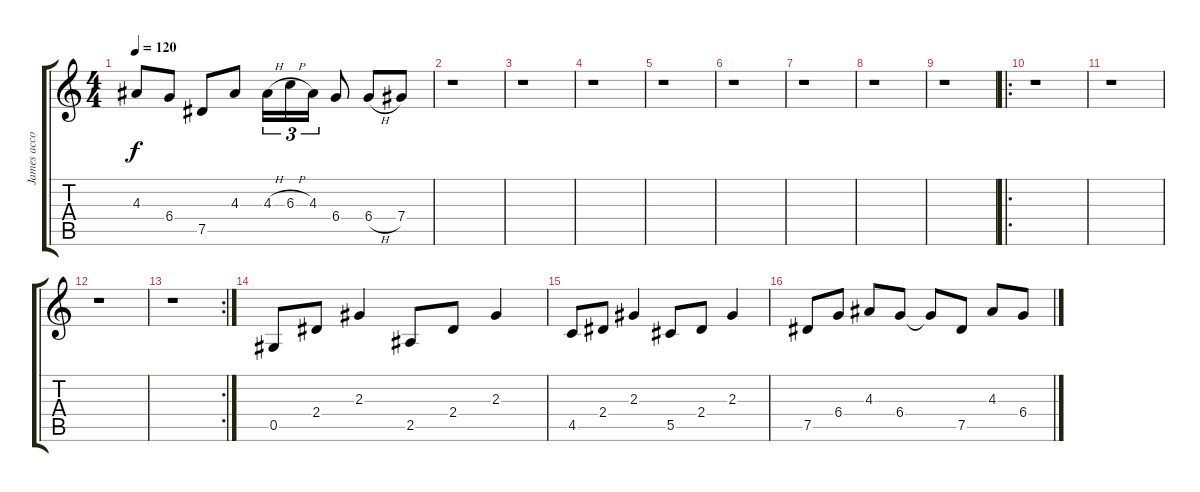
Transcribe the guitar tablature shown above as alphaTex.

\track ("James accoustic" "James acco") {instrument acousticguitarsteel}
\staff {score tabs}
\tuning (Eb4 Bb3 Gb3 Db3 Ab2 Eb2) {hide}
\ts (4 4)
\tempo 120
\clef g2
\ks c
4.3{t}.8{dy f} 6.4.8 7.5.8 4.3.8 4.3{h}.16{tu (3 2)} 6.3{h}.16{tu (3 2)} 4.3.16{tu (3 2)} 6.4.8 6.4{h}.8 7.4.8 |
r.1 |
r.1 |
r.1 |
r.1 |
r.1 |
r.1 |
r.1 |
r.1 |
\ro
r.1 |
r.1 |
r.1 |
\rc 2
r.1 |
0.5.8 2.4.8 2.3.4 2.5.8 2.4.8 2.3.4 |
4.5.8 2.4.8 2.3.4 5.5.8 2.4.8 2.3.4 |
7.5.8 6.4.8 4.3.8 6.4.8 6.4{t}.8 7.5.8 4.3.8 6.4.8
